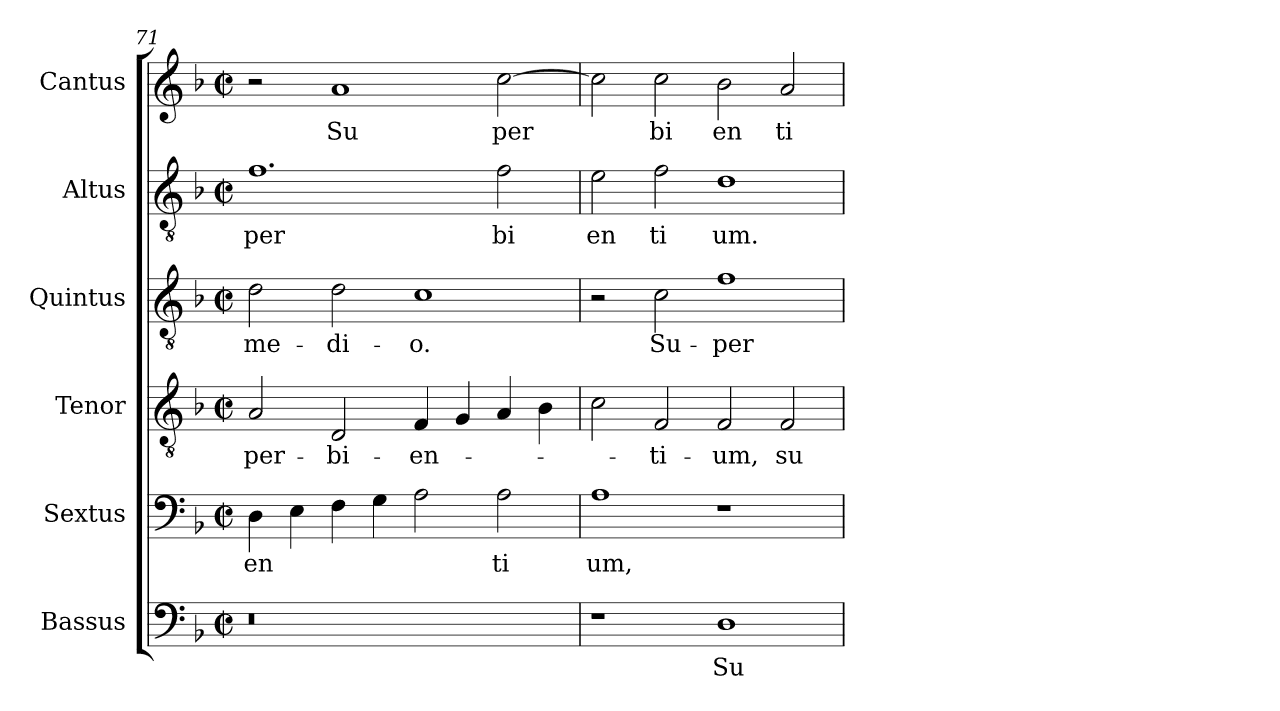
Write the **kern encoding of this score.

**kern	**text	**kern	**text	**kern	**text	**kern	**text	**kern	**text	**kern	**text
*part6	*part6	*part5	*part5	*part4	*part4	*part3	*part3	*part2	*part2	*part1	*part1
*staff6	*staff6	*staff5	*staff5	*staff4	*staff4	*staff3	*staff3	*staff2	*staff2	*staff1	*staff1
*I"Bassus	*	*I"Sextus	*	*I"Tenor	*	*I"Quintus	*	*I"Altus	*	*I"Cantus	*
*clefF4	*	*clefF4	*	*clefGv2	*	*clefGv2	*	*clefGv2	*	*clefG2	*
*k[b-]	*	*k[b-]	*	*k[b-]	*	*k[b-]	*	*k[b-]	*	*k[b-]	*
*F:	*	*F:	*	*F:	*	*F:	*	*F:	*	*F:	*
*M2/2	*	*M2/2	*	*M2/2	*	*M2/2	*	*M2/2	*	*M2/2	*
*met(c|)	*	*met(c|)	*	*met(c|)	*	*met(c|)	*	*met(c|)	*	*met(c|)	*
=71	=71	=71	=71	=71	=71	=71	=71	=71	=71	=71	=71
!	!	!	!LO:LY:b:cj	!	!LO:LY:b:cj	!	!LO:LY:b:cj	!	!LO:LY:b:cj	!	!
0r	.	4D\	en	2A/	-per-	2d\	me-	1.f	per	2r	.
.	.	4E\	.	.	.	.	.	.	.	.	.
!	!	!	!	!	!LO:LY:b:cj	!	!LO:LY:b:cj	!	!	!	!LO:LY:b:cj
.	.	4F\	.	2D/	-bi-	2d\	-di-	.	.	1a	Su
.	.	4G\	.	.	.	.	.	.	.	.	.
!	!	!	!	!	!LO:LY:b:cj	!	!LO:LY:b:cj	!	!	!	!
.	.	2A\	.	4F/	-en-	1c	-o.	.	.	.	.
.	.	.	.	4G/	.	.	.	.	.	.	.
!	!	!	!LO:LY:b:cj	!	!	!	!	!	!LO:LY:b:cj	!	!LO:LY:b
.	.	2A\	ti	4A/	.	.	.	2f\	bi	[>2cc\	per
.	.	.	.	4B-\	.	.	.	.	.	.	.
=72	=72	=72	=72	=72	=72	=72	=72	=72	=72	=72	=72
!	!	!	!LO:LY:b:cj	!	!	!	!	!	!LO:LY:b:cj	!	!
1r	.	1A	um,	2c\	.	2r	.	2e\	en	2cc\]	.
!	!	!	!	!	!LO:LY:b:cj	!	!LO:LY:b:cj	!	!LO:LY:b:cj	!	!LO:LY:b:cj
.	.	.	.	2F/	-ti-	2c\	Su-	2f\	ti	2cc\	bi
!	!LO:LY:b:cj	!	!	!	!LO:LY:b:cj	!	!LO:LY:b:cj	!	!LO:LY:b:cj	!	!LO:LY:b:cj
1D	Su-	1r	.	2F/	-um,	1f	-per-	1d	um.	2b-\	en
!	!	!	!	!	!LO:LY:b:cj	!	!	!	!	!	!LO:LY:b:cj
.	.	.	.	2F/	su-	.	.	.	.	2a/	ti
=	=	=	=	=	=	=	=	=	=	=	=
*-	*-	*-	*-	*-	*-	*-	*-	*-	*-	*-	*-
